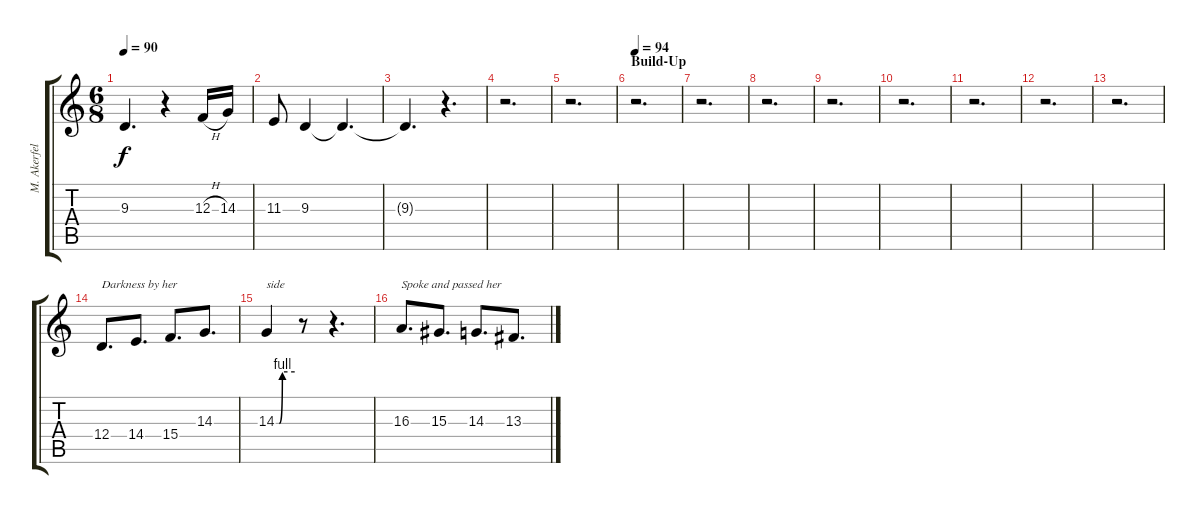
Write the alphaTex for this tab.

\track ("M. Akerfeldt (Vocals)" "M. Akerfel") {instrument oboe}
\staff {score tabs}
\tuning (E4 A3 F3 D3 A2 D2) {hide}
\ts (6 8)
\tempo 90
\clef g2
\ks c
9.3{t}.4{d dy f} r.4 12.3{h}.16 14.3.16 |
11.3.8 9.3.4 9.3{t}.4{d} |
9.3{t}.4{d} r.4{d} |
r.2{d} |
r.2{d} |
\section ("" "Build-Up")
\tempo 94
r.2{d} |
r.2{d} |
r.2{d} |
r.2{d} |
r.2{d} |
r.2{d} |
r.2{d} |
r.2{d} |
12.4.8{d txt "Darkness by her"} 14.4.8{d} 15.4.8{d} 14.3.8{d} |
14.3{be (custom 0 0 10 0 20 4 60 4)}.4{txt "side"} r.8 r.4{d} |
16.3.8{d txt "Spoke and passed her"} 15.3.8{d} 14.3.8{d} 13.3.8{d}
